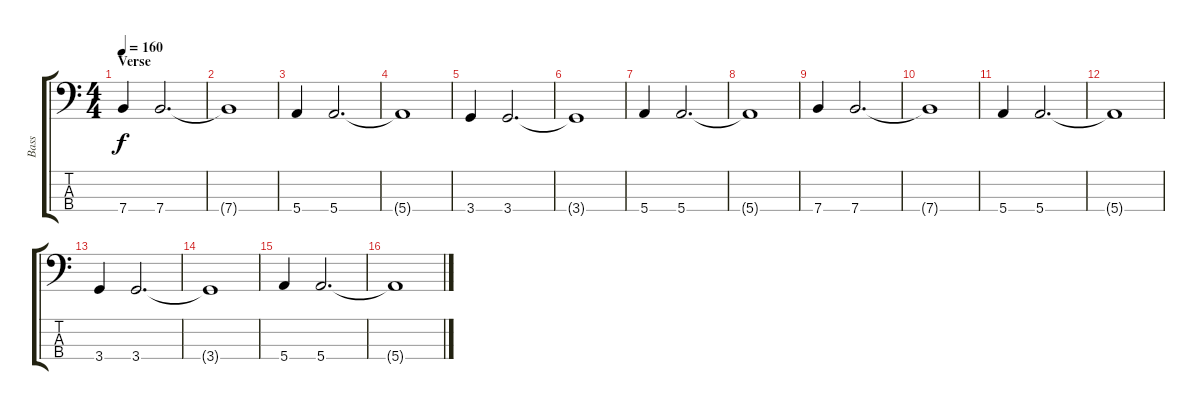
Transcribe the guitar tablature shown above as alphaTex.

\track ("Bass" "Bass") {instrument electricbassfinger}
\staff {score tabs}
\tuning (G2 D2 A1 E1) {hide}
\ts (4 4)
\section ("" "Verse")
\tempo 160
\clef f4
\ks c
7.4.4{dy f} 7.4.2{d} |
7.4{t}.1 |
5.4.4 5.4.2{d} |
5.4{t}.1 |
3.4.4 3.4.2{d} |
3.4{t}.1 |
5.4.4 5.4.2{d} |
5.4{t}.1 |
7.4.4 7.4.2{d} |
7.4{t}.1 |
5.4.4 5.4.2{d} |
5.4{t}.1 |
3.4.4 3.4.2{d} |
3.4{t}.1 |
5.4.4 5.4.2{d} |
5.4{t}.1
